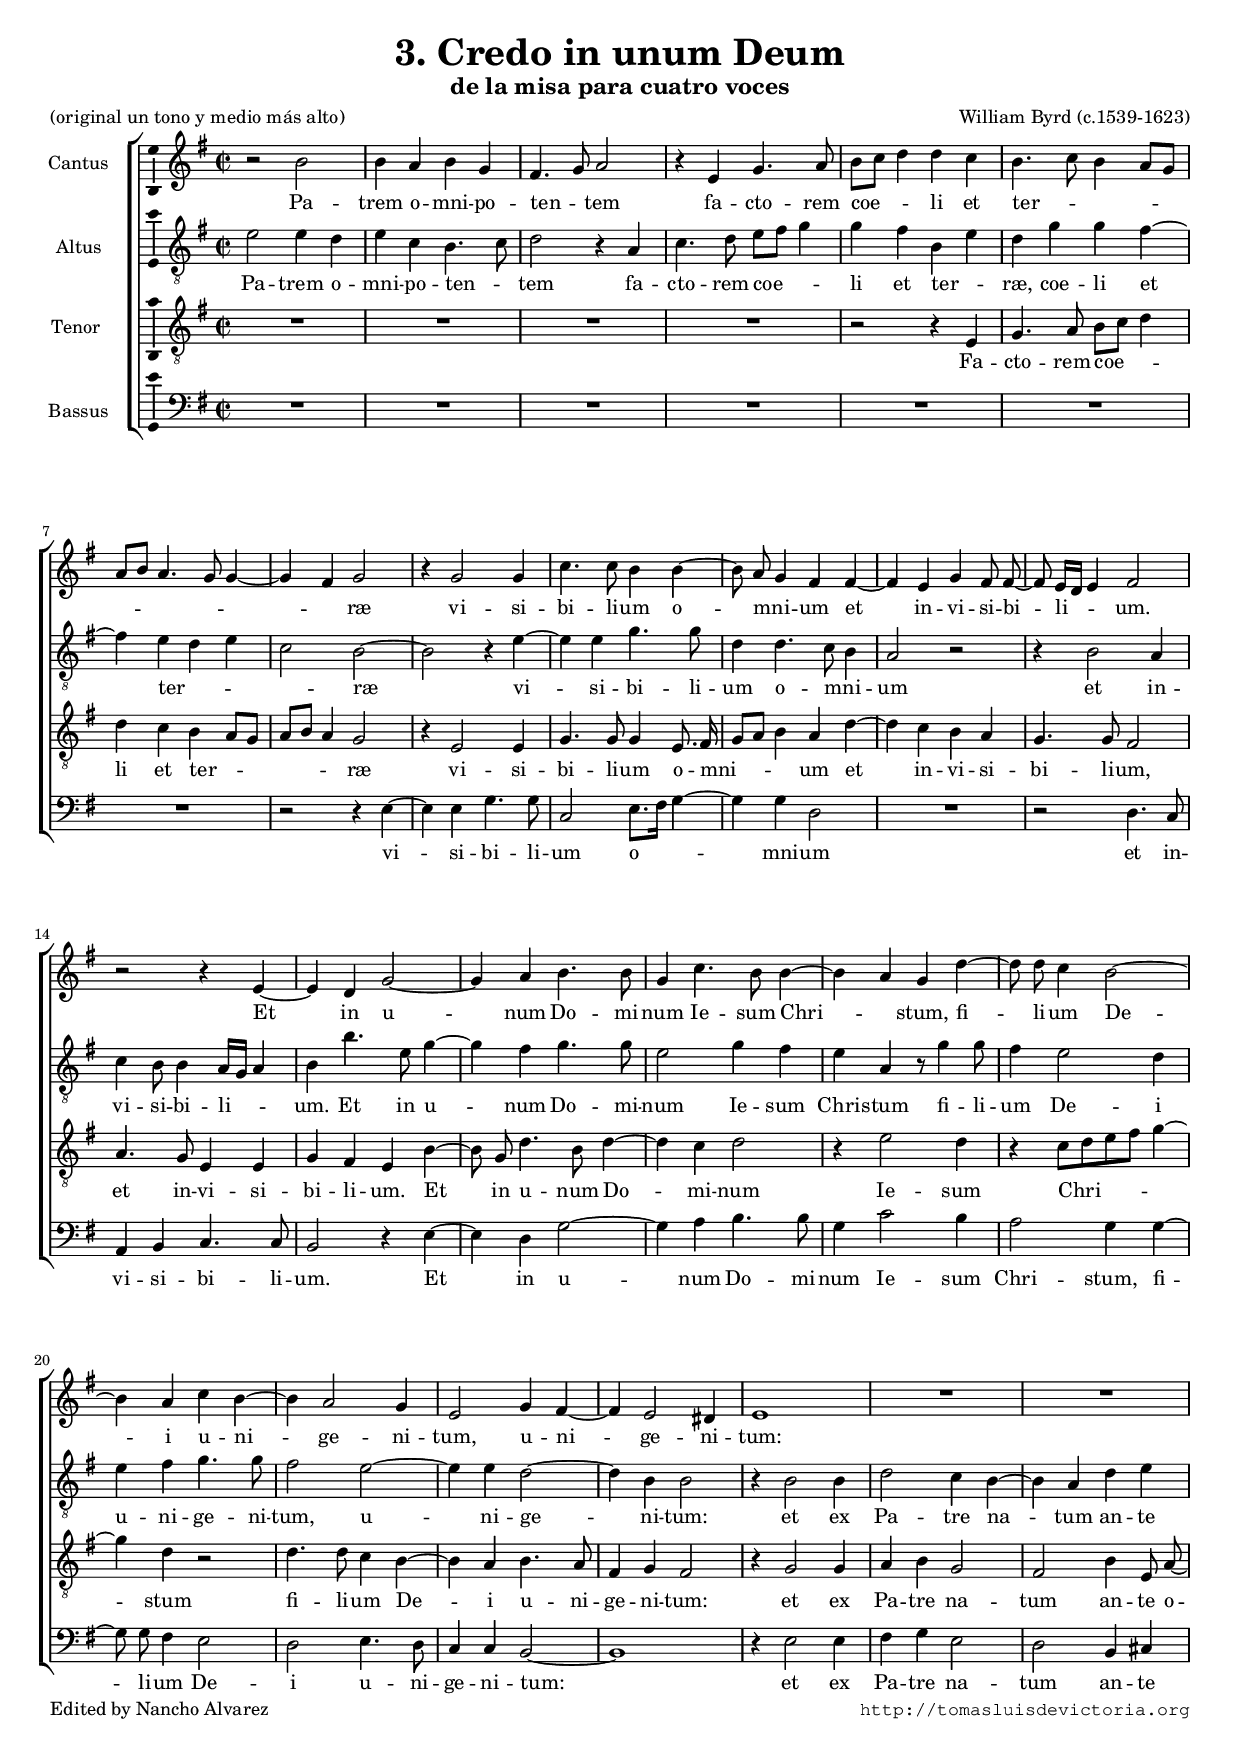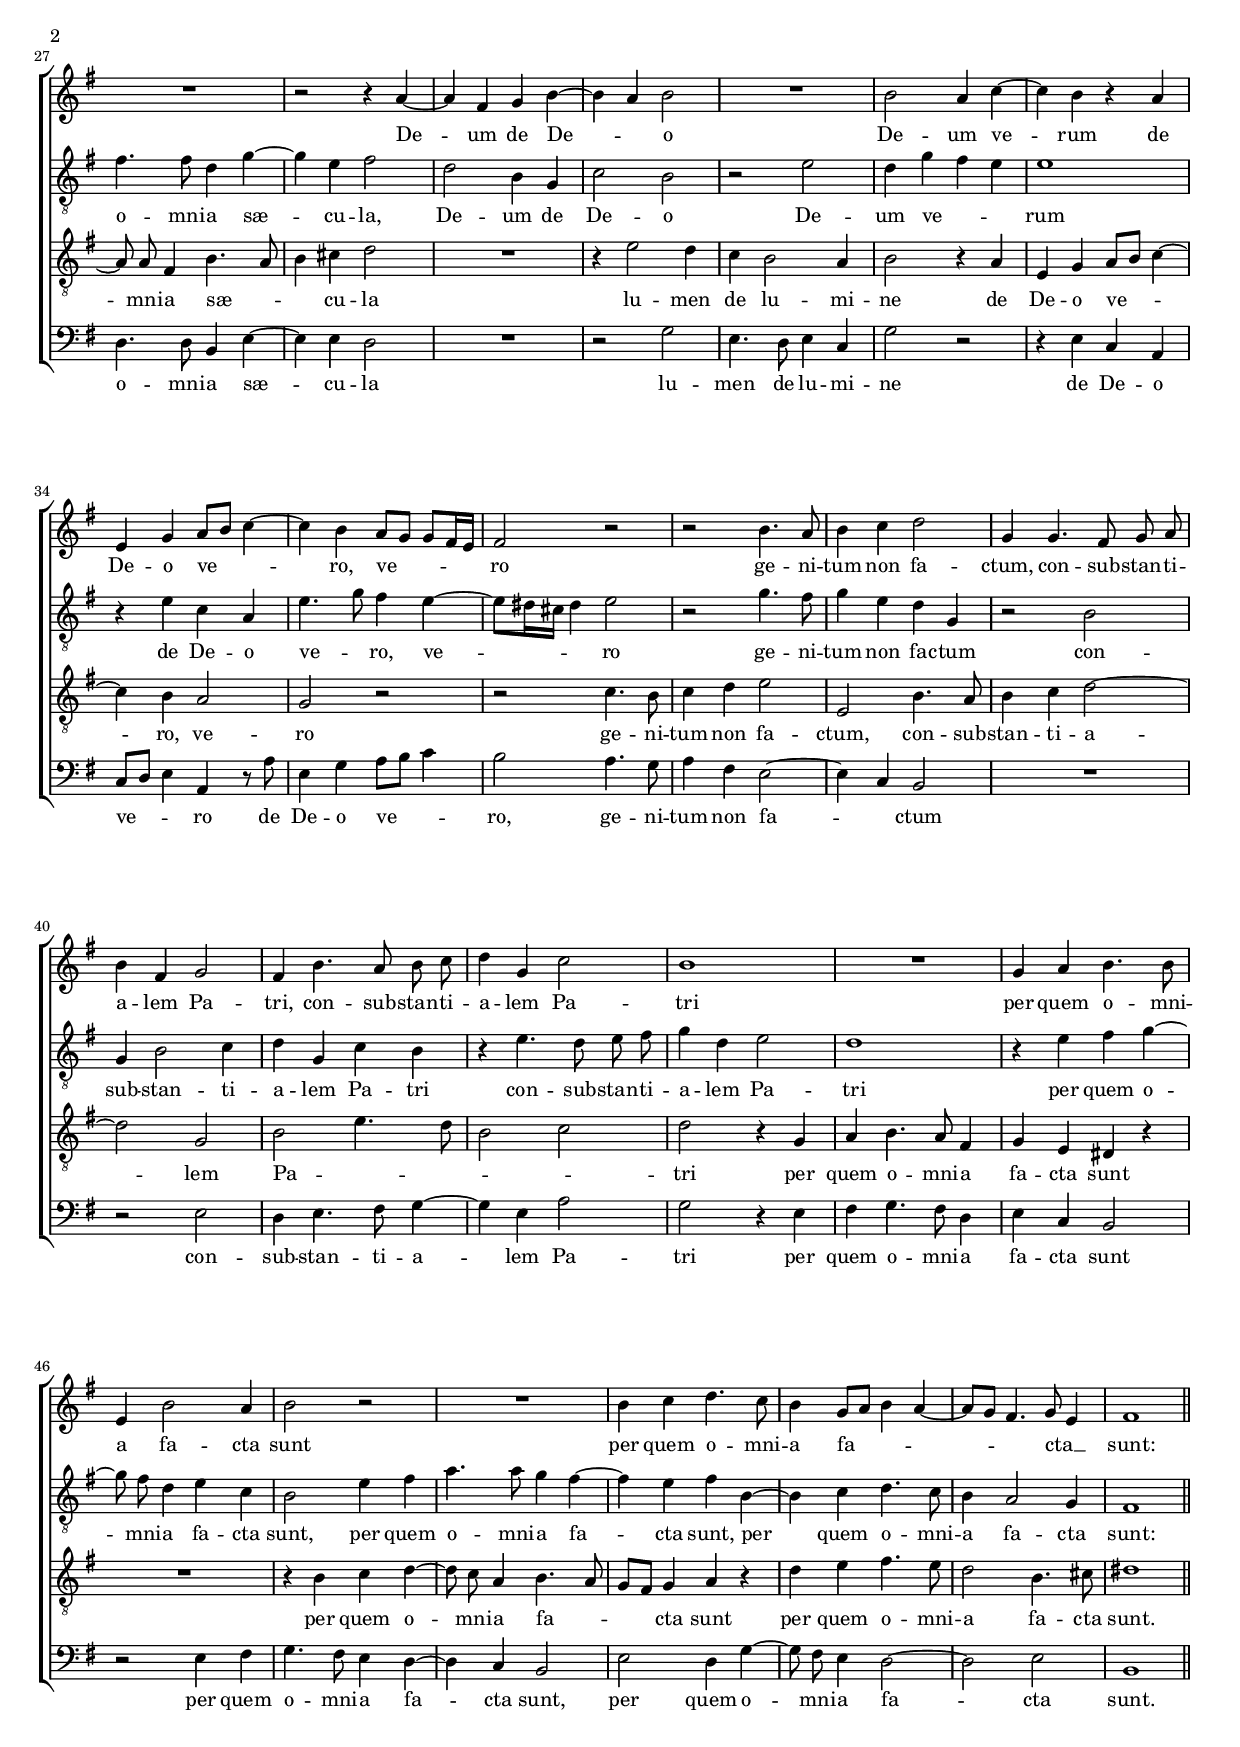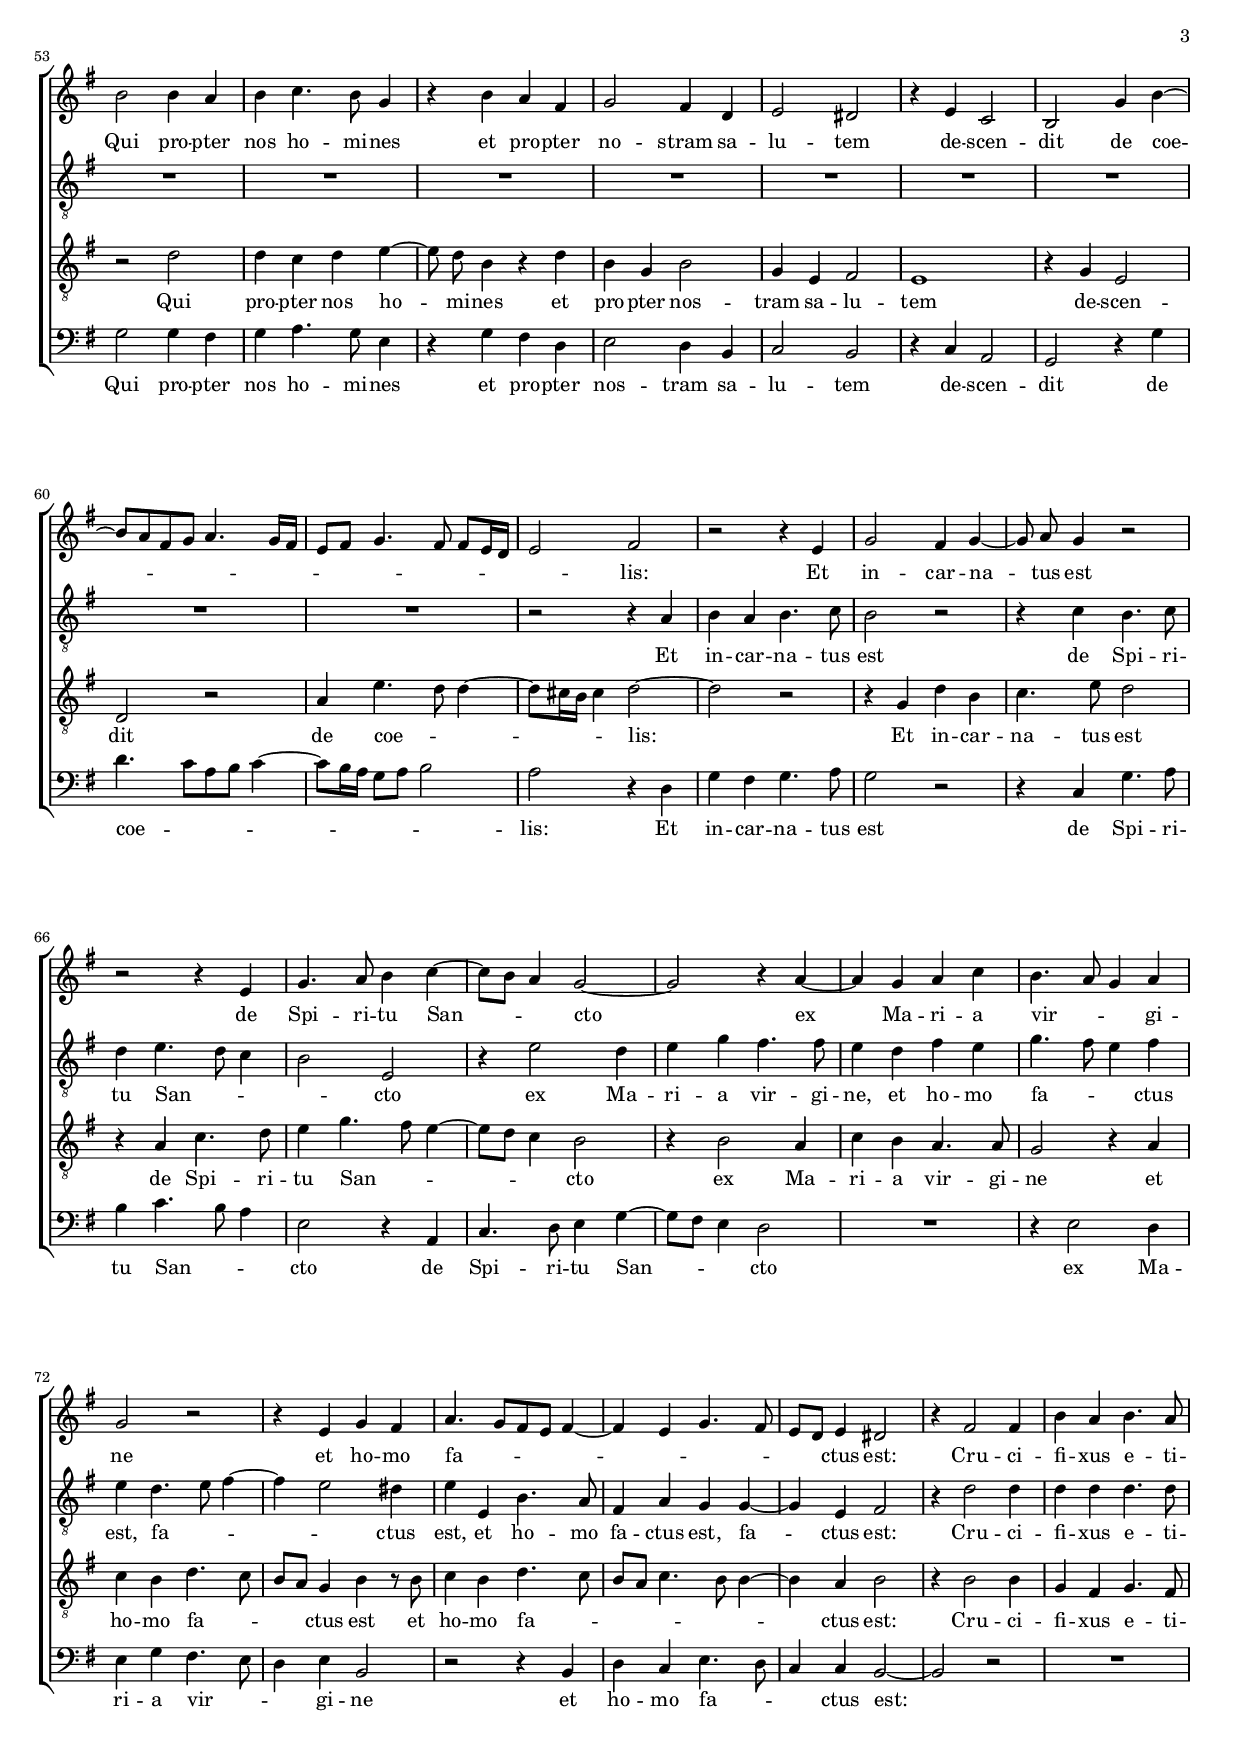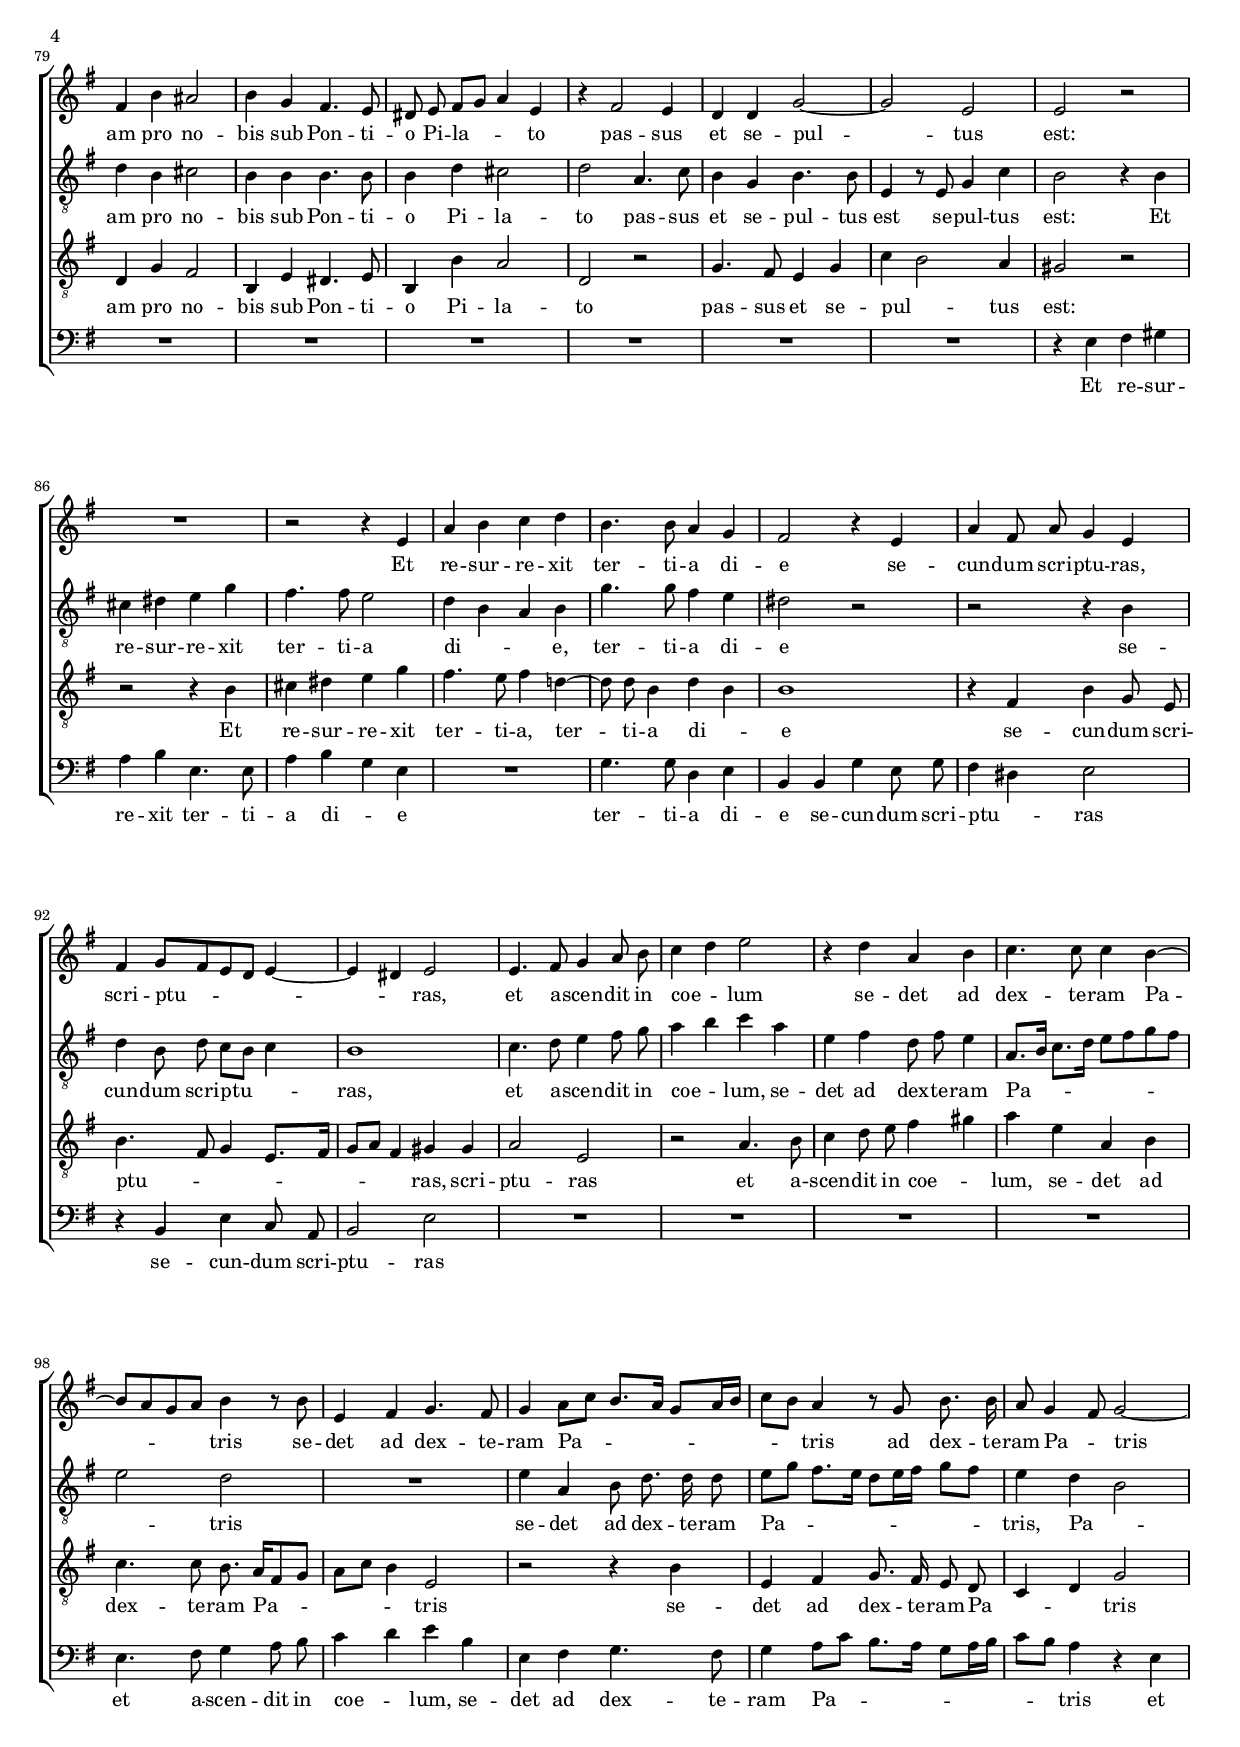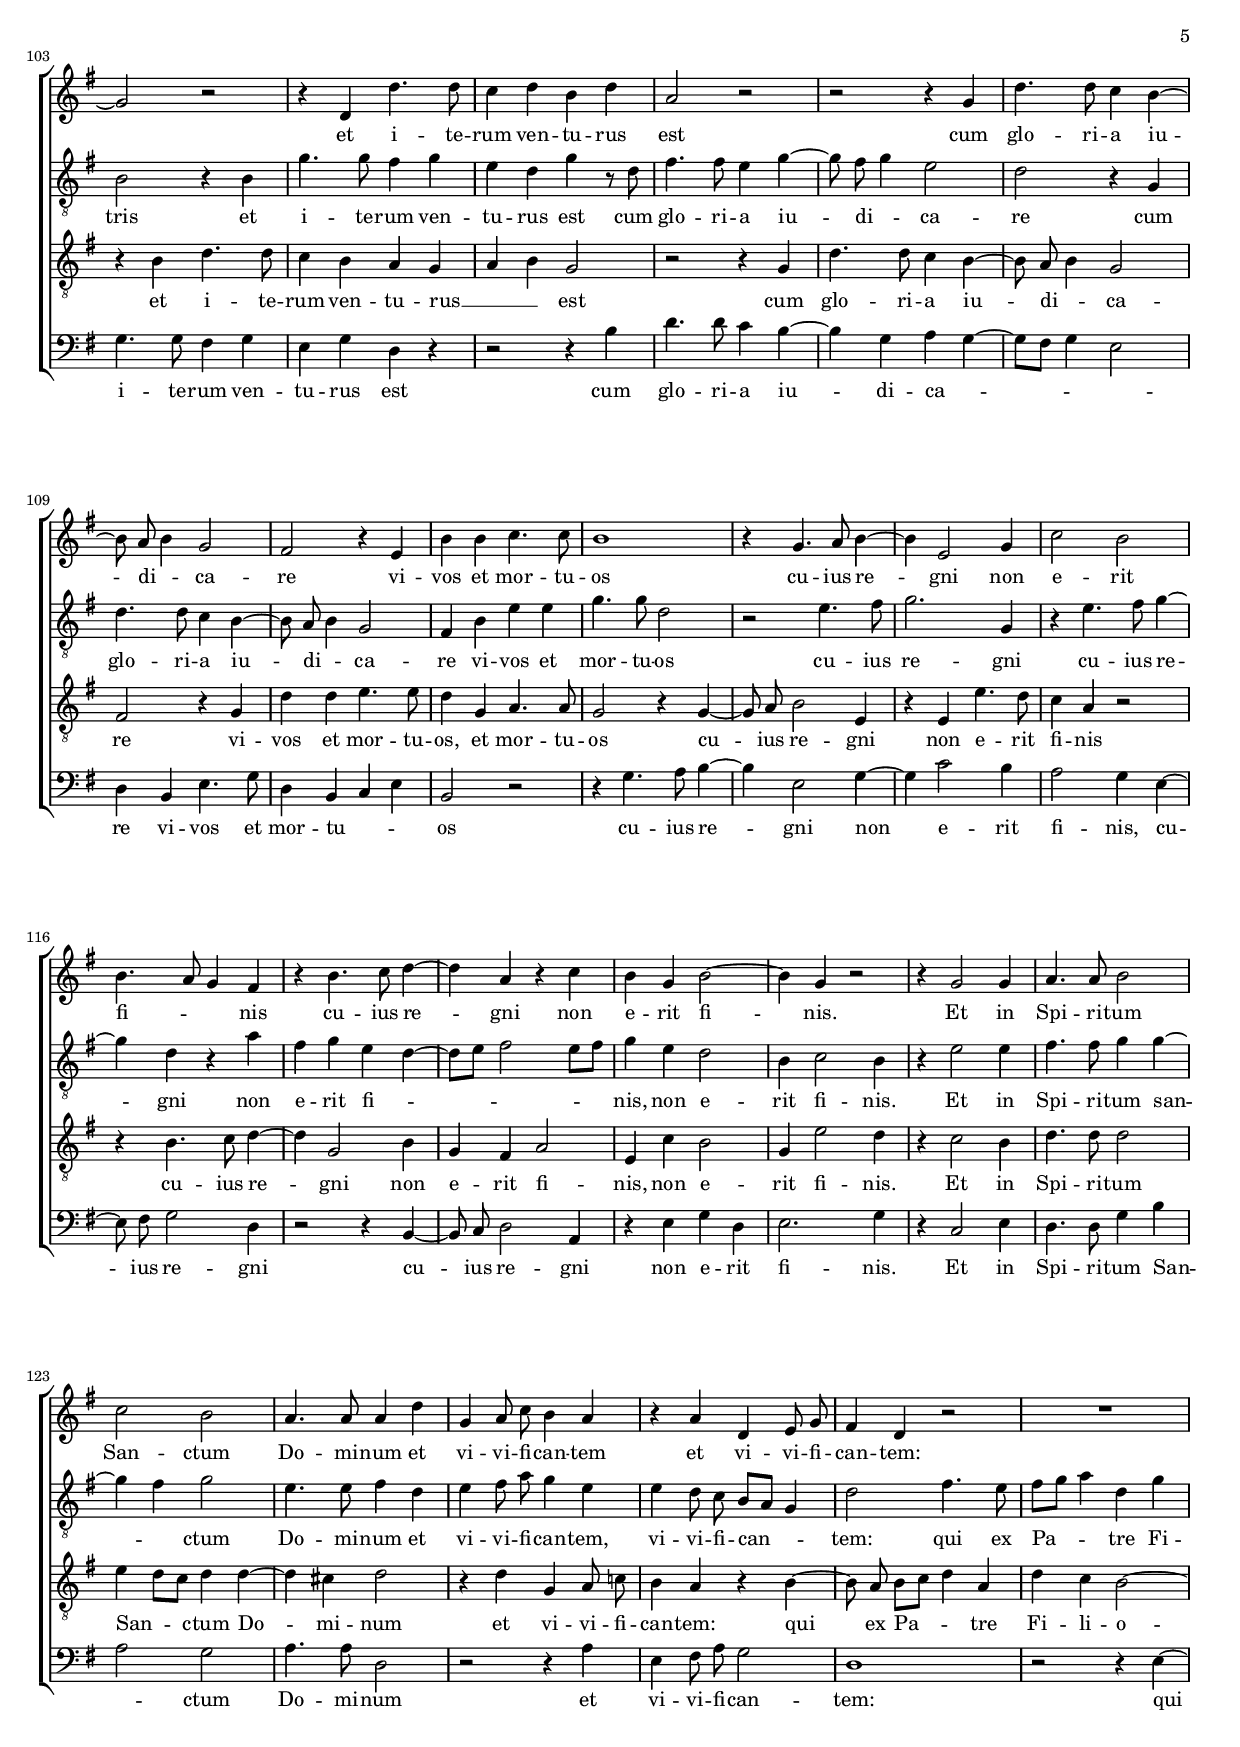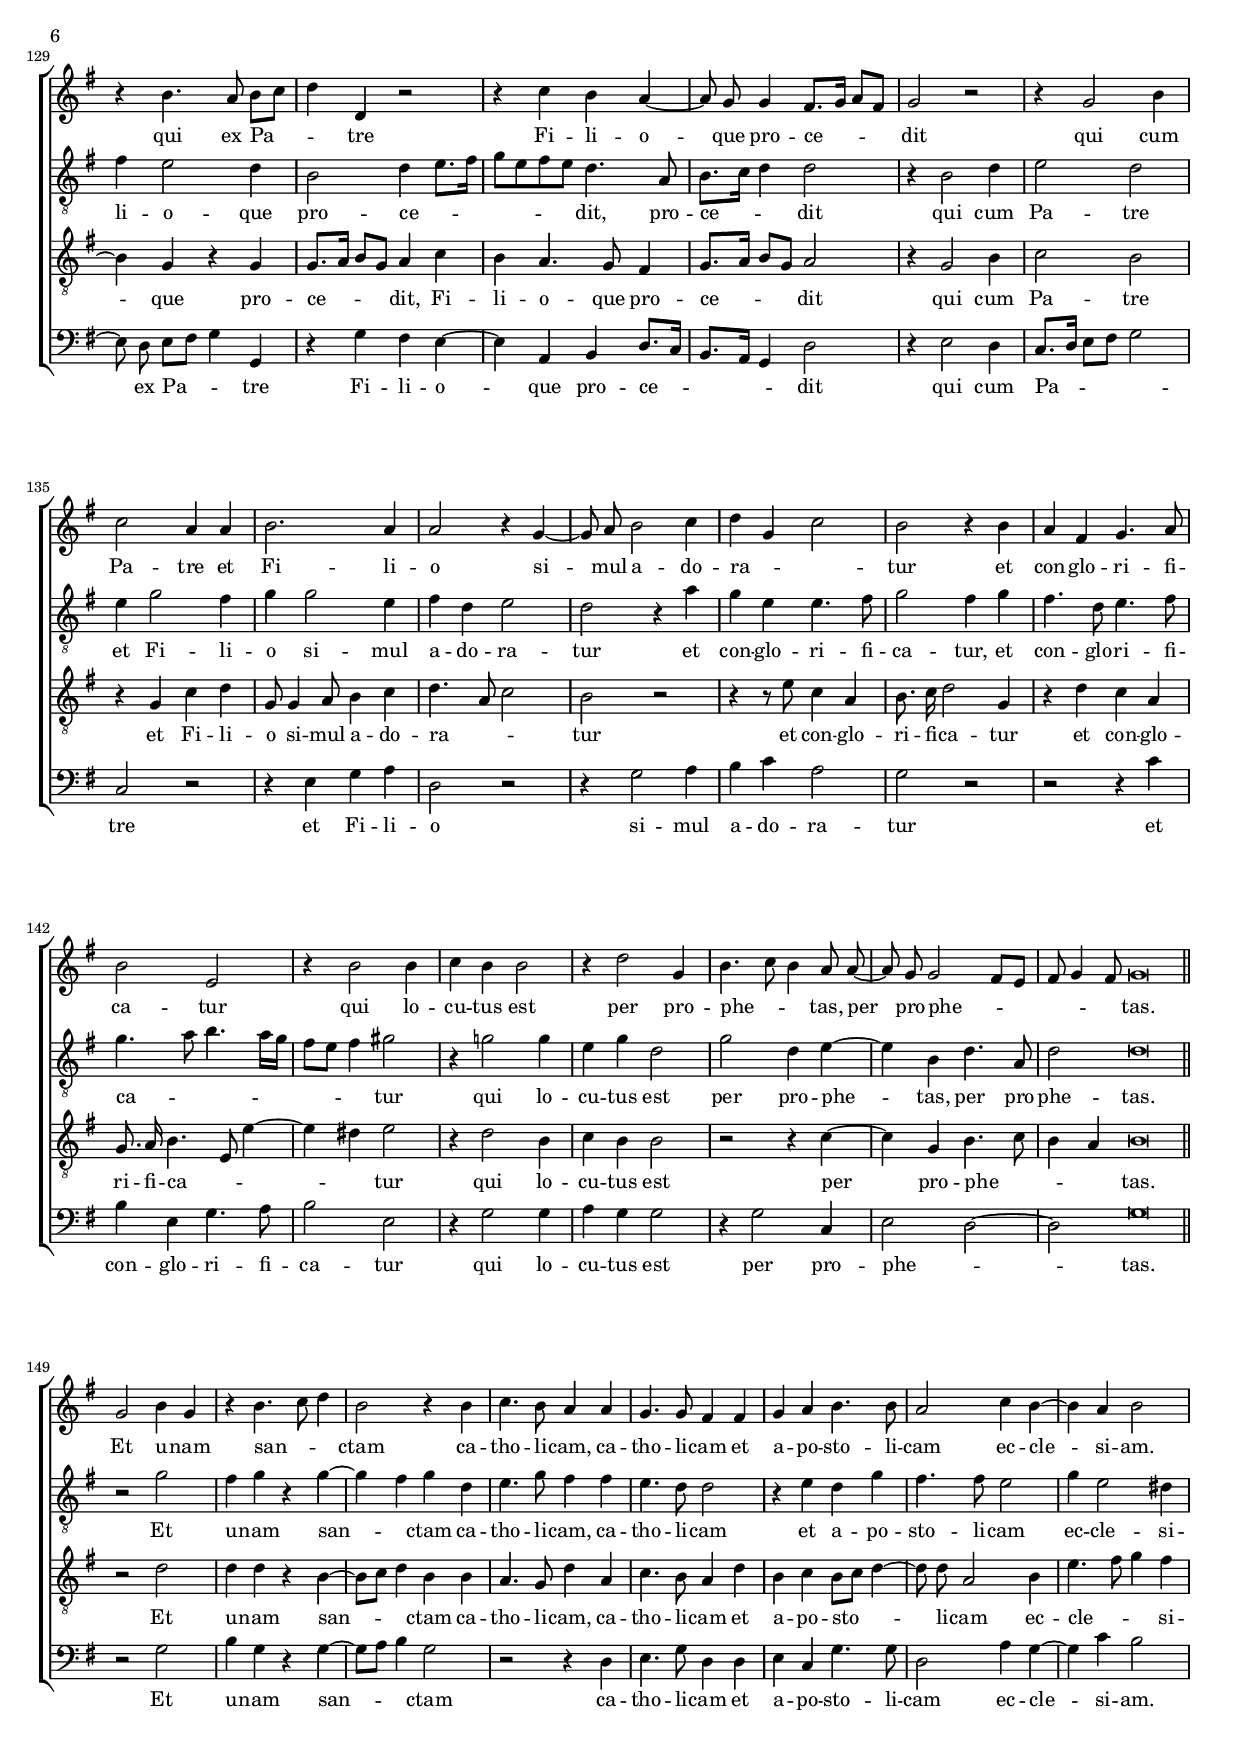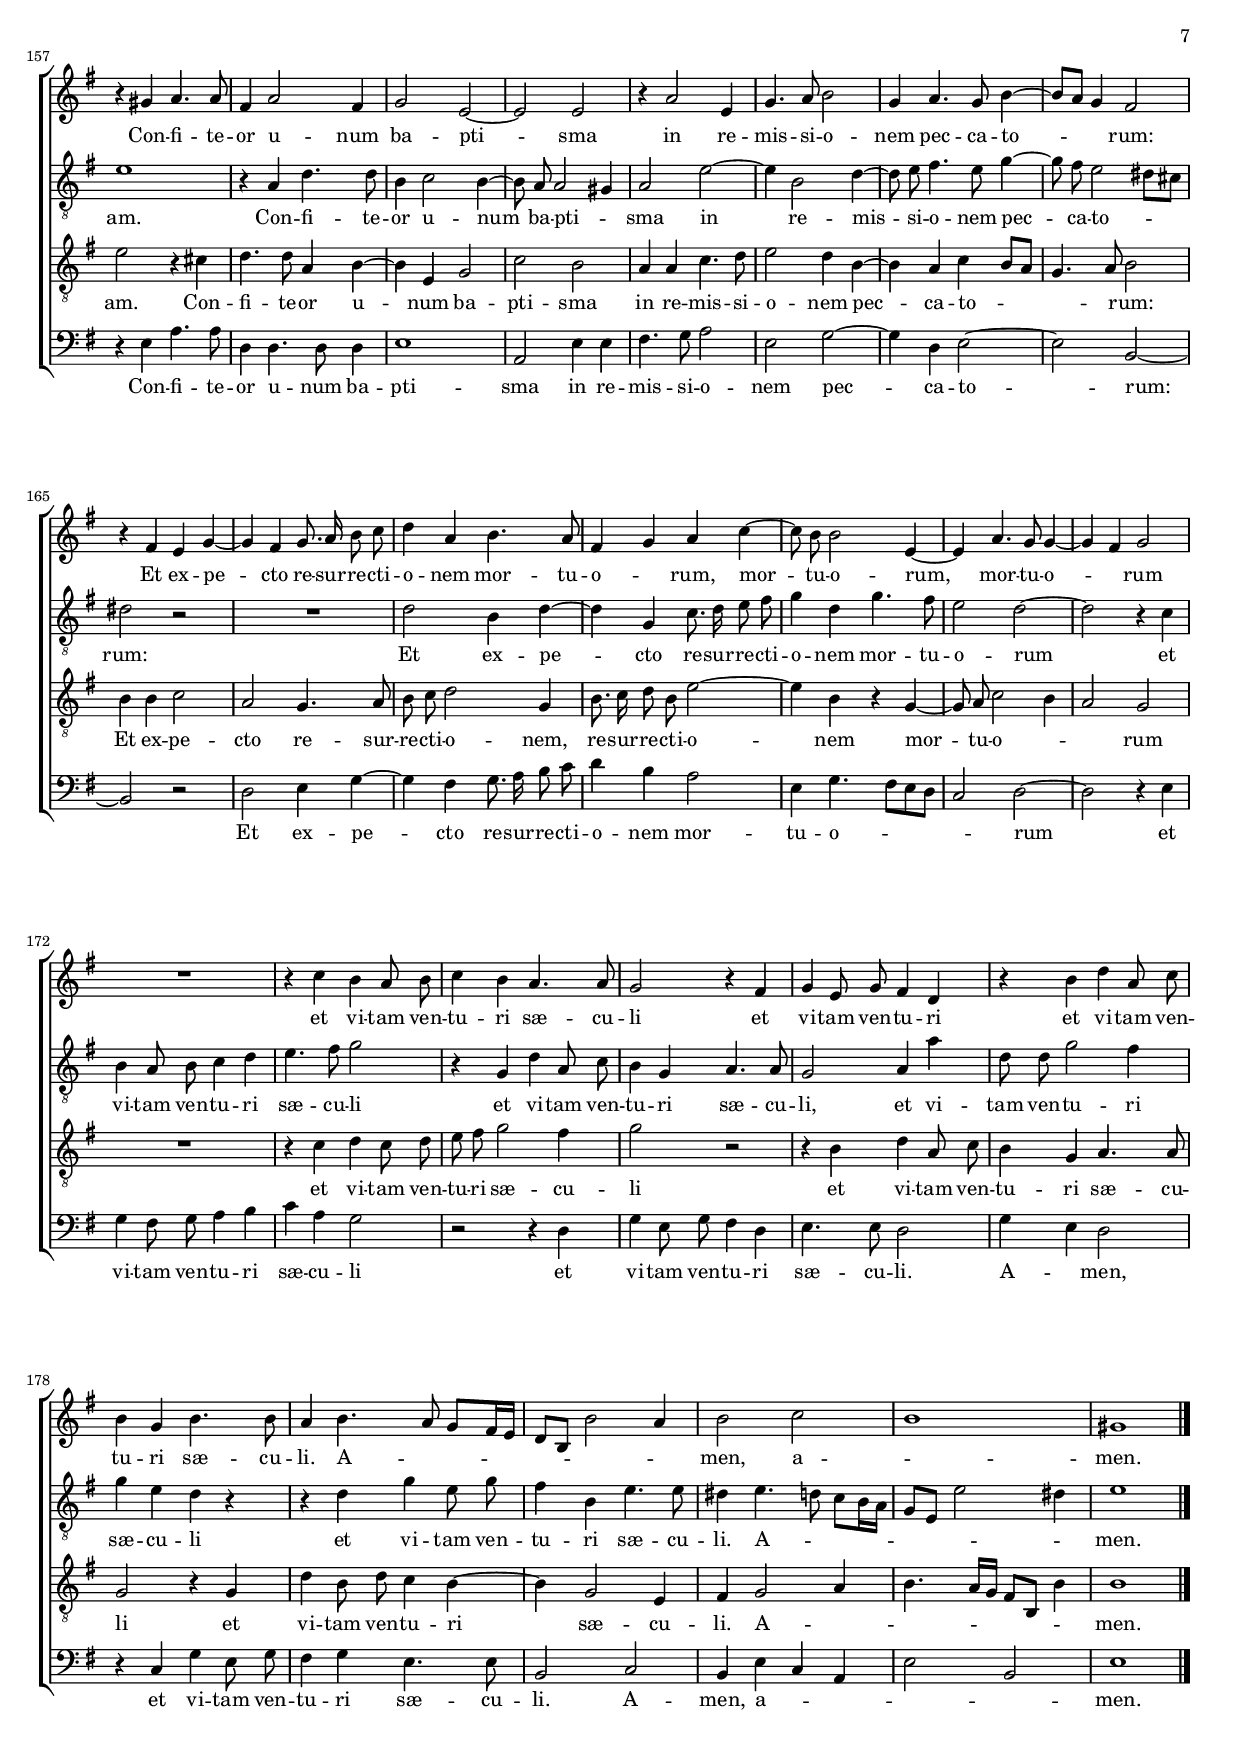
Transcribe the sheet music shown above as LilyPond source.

\version "2.11.25"

#(set-default-paper-size "a4")
#(set-global-staff-size 16)
#(ly:set-option 'point-and-click #f)

\header {
	title=\markup{\bigger \bigger "3. Credo in unum Deum" }
	subtitle=\markup {\bigger "de la misa para cuatro voces" }
	composer="William Byrd (c.1539-1623)"
	poet="(original un tono y medio más alto)"
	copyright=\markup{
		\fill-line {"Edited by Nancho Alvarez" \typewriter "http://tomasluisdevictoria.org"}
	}
%	tagline=""
}

global={\key aes \major \time 2/2 \skip 1*52 \bar "||" \break
				\skip 1*96 \bar "||" \break
				\skip 1*35 \bar "|." }

cantus={
	r2 c'' |
	c''4 bes' c'' aes' |
	g'4. aes'8 bes'2 |
	r4 f' aes'4. bes'8 |
%5
	c'' des'' ees''4 ees'' des'' |
	c''4. des''8 c''4 bes'8 aes' |
	bes' c'' bes'4. aes'8 aes'4 ~ |
	aes' g' aes'2 |
	r4 aes'2 aes'4 |
%10
	des''4. des''8 c''4 c'' ~ |
	c''8 \noBeam bes' aes'4 g' g' ~ |
	g' f' aes' g'8 \noBeam g' ~ |
	g' \noBeam f'16 ees' f'4 g'2 |
	r r4 f' ~ |
%15
	f' ees' aes'2 ~ |
	aes'4 bes' c''4. c''8 |
	aes'4 des''4. c''8 c''4 ~ |
	c'' bes' aes' ees'' ~ |
	ees''8 \noBeam ees'' des''4 c''2 ~ |
%20
	c''4 bes' des'' c'' ~ |
	c'' bes'2 aes'4 |
	f'2 aes'4 g' ~ |
	g' f'2 e'4 |
	f'1 |
%25
	R1*4/4 |
	R1*4/4 |
	R1*4/4 |
	r2 r4 bes' ~ |
	bes' g' aes' c'' ~ |
%30
	c'' bes' c''2 |
	R1*4/4 |
	c''2 bes'4 des'' ~ |
	des'' c'' r bes' |
	f' aes' bes'8 c'' des''4 ~ |
%35
	des'' c'' bes'8[ aes'] aes'[ g'16 f'] |
	g'2 r |
	\set autoBeaming=##f
	r c''4. bes'8 |
	c''4 des'' ees''2 |
	aes'4 aes'4. g'8 aes' bes' |
%40
	c''4 g' aes'2 |
	g'4 c''4. bes'8 c'' des'' |
	ees''4 aes' des''2 |
	c''1 |
	R1*4/4 |
	\set autoBeaming=##t
%45
	aes'4 bes' c''4. c''8 |
	f'4 c''2 bes'4 |
	c''2 r |
	R1*4/4 |
	c''4 des'' ees''4. des''8 |
%50
	c''4 aes'8 bes' c''4 bes' ~ |
	bes'8 aes' g'4. aes'8 f'4 |
	g'1 |
	c''2 c''4 bes' |
	c'' des''4. c''8 aes'4 |
%55
	r c'' bes' g' |
	aes'2 g'4 ees' |
	f'2 e' |
	r4 f' des'2 |
	c' aes'4 c'' ~ |
%60
	c''8 bes' g' aes' bes'4. aes'16 g' |
	f'8 g' aes'4. g'8 \noBeam g' f'16 ees' |
	f'2 g' |
	r r4 f' |
	aes'2 g'4 aes' ~ |
%65
	aes'8 \noBeam bes' aes'4 r2 |
	r r4 f' |
	aes'4. bes'8 c''4 des'' ~ |
	des''8 c'' bes'4 aes'2 ~ |
	aes' r4 bes' ~ |
%70
	bes' aes' bes' des'' |
	c''4. bes'8 aes'4 bes' |
	aes'2 r |
	r4 f' aes' g' |
	bes'4. aes'8[ g' f'] g'4 ~ |
%75
	g' f' aes'4. g'8 |
	f' ees' f'4 e'2 |
	r4 g'2 g'4 |
	c'' bes' c''4. bes'8 |
	g'4 c'' b'2 |
%80
	c''4 aes' g'4. f'8 |
	e' \noBeam f' \noBeam g' aes' bes'4 f' |
	r g'2 f'4 |
	ees' ees' aes'2 ~ |
	aes' f' |
%85
	f' r |
	R1*4/4 |
	r2 r4 f' |
	bes' c'' des'' ees'' |
	c''4. c''8 bes'4 aes' |
%90
	\set autoBeaming=##f
	g'2 r4 f' |
	bes' g'8 bes' aes'4 f' |
	g' aes'8[ g' f' ees'] f'4 ~ |
	f' e' f'2 |
	f'4. g'8 aes'4 bes'8 c'' |
%95
	des''4 ees'' f''2 |
	r4 ees'' bes' c'' |
	des''4. des''8 des''4 c'' ~ |
	c''8[ bes' aes' bes'] c''4 r8 c'' |
	f'4 g' aes'4. g'8 |
%100
	aes'4 bes'8[ des''] c''8.[ bes'16] aes'8[ bes'16 c''] |
	des''8[ c''] bes'4 r8 aes' c''8. c''16 |
	bes'8 aes'4 g'8 aes'2 ~ |
	aes' r |
	r4 ees' ees''4. ees''8 |
%105
	des''4 ees'' c'' ees'' |
	bes'2 r |
	r r4 aes' |
	ees''4. ees''8 des''4 c'' ~ |
	c''8 bes' c''4 aes'2 |
%110
	g' r4 f' |
	c'' c'' des''4. des''8 |
	c''1 |
	r4 aes'4. bes'8 c''4 ~ |
	c'' f'2 aes'4 |
%115
	des''2 c'' |
	c''4. bes'8 aes'4 g' |
	r c''4. des''8 ees''4 ~ |
	ees'' bes' r des'' |
	c'' aes' c''2 ~ |
%120
	c''4 aes' r2 |
	r4 aes'2 aes'4 |
	bes'4. bes'8 c''2 |
	des'' c'' |
	bes'4. bes'8 bes'4 ees'' |
%125
	aes' bes'8 des'' c''4 bes' |
	r bes' ees' f'8 aes' |
	g'4 ees' r2 |
	R1*4/4 |
	r4 c''4. bes'8 c''[ des''] |
%130
	ees''4 ees' r2 |
	r4 des'' c'' bes' ~ |
	bes'8 aes' aes'4 g'8.[ aes'16] bes'8[ g'] |
	aes'2 r |
	r4 aes'2 c''4 |
%135
	des''2 bes'4 bes' |
	c''2. bes'4 |
	bes'2 r4 aes' ~ |
	aes'8 bes' c''2 des''4 |
	ees'' aes' des''2 |
%140
	c'' r4 c'' |
	bes' g' aes'4. bes'8 |
	c''2 f' |
	r4 c''2 c''4 |
	des'' c'' c''2 |
%145
	r4 ees''2 aes'4 |
	c''4. des''8 c''4 bes'8 bes' ~ |
	bes' aes' aes'2 g'8[ f'] |
	g' aes'4 g'8 aes'\breve*1/4 |
	aes'2 c''4 aes' |
%150
	r c''4. des''8 ees''4 |
	c''2 r4 c'' |
	des''4. c''8 bes'4 bes' |
	aes'4. aes'8 g'4 g' |
	aes' bes' c''4. c''8 |
%155
	bes'2 des''4 c'' ~ |
	c'' bes' c''2 |
	r4 a' bes'4. bes'8 |
	g'4 bes'2 g'4 |
	aes'2 f' ~ |
%160
	f' f' |
	r4 bes'2 f'4 |
	aes'4. bes'8 c''2 |
	aes'4 bes'4. aes'8 c''4 ~ |
	c''8[ bes'] aes'4 g'2 |
%165
	r4 g' f' aes' ~ |
	aes' g' aes'8. bes'16 c''8 des'' |
	ees''4 bes' c''4. bes'8 |
	g'4 aes' bes' des'' ~ |
	des''8 c'' c''2 f'4 ~ |
%170
	f' bes'4. aes'8 aes'4 ~ |
	aes' g' aes'2 |
	R1*4/4 |
	r4 des'' c'' bes'8 c'' |
	des''4 c'' bes'4. bes'8 |
%175
	aes'2 r4 g' |
	aes' f'8 aes' g'4 ees' |
	r c'' ees'' bes'8 des'' |
	c''4 aes' c''4. c''8 |
	bes'4 c''4. bes'8 aes'[ g'16 f'] |
%180
	ees'8[ c'] c''2 bes'4 |
	c''2 des'' |
	c''1 |
	a'
}

altus={
	f'2 f'4 ees' |
	f' des' c'4. des'8 |
	ees'2 r4 bes |
	des'4. ees'8 f' g' aes'4 |
%5
	aes' g' c' f' |
	ees' aes' aes' g' ~ |
	g' f' ees' f' |
	des'2 c' ~ |
	c' r4 f' ~ |
%10
	f' f' aes'4. aes'8 |
	ees'4 ees'4. des'8 c'4 |
	bes2 r |
	r4 c'2 bes4 |
	des' c'8 c'4 bes16 aes bes4 |
%15
	c' c''4. f'8 aes'4 ~ |
	aes' g' aes'4. aes'8 |
	f'2 aes'4 g' |
	f' bes r8 aes'4 aes'8 |
	g'4 f'2 ees'4 |
%20
	f' g' aes'4. aes'8 |
	g'2 f' ~ |
	f'4 f' ees'2 ~ |
	ees'4 c' c'2 |
	r4 c'2 c'4 |
%25
	ees'2 des'4 c' ~ |
	c' bes ees' f' |
	g'4. g'8 ees'4 aes' ~ |
	aes' f' g'2 |
	ees' c'4 aes |
%30
	des'2 c' |
	r f' |
	ees'4 aes' g' f' |
	f'1 |
	r4 f' des' bes |
%35
	f'4. aes'8 g'4 f' ~ |
	f'8 e'16 d' e'4 f'2 |
	r aes'4. g'8 |
	aes'4 f' ees' aes |
	r2 c' |
%40
	aes4 c'2 des'4 |
	ees' aes des' c' |
	\set autoBeaming=##f
	r f'4. ees'8 f' g' |
	aes'4 ees' f'2 |
	ees'1 |
%45
	r4 f' g' aes' ~ |
	aes'8 g' ees'4 f' des' |
	c'2 f'4 g' |
	bes'4. bes'8 aes'4 g' ~ |
	g' f' g' c' ~ |
%50
	c' des' ees'4. des'8 |
	c'4 bes2 aes4 |
	g1 |
	R1*4/4 |
	R1*4/4 |
%55
	R1*4/4 |
	R1*4/4 |
	R1*4/4 |
	R1*4/4 |
	R1*4/4 |
%60
	R1*4/4 |
	R1*4/4 |
	r2 r4 bes |
	c' bes c'4. des'8 |
	c'2 r |
%65
	r4 des' c'4. des'8 |
	ees'4 f'4. ees'8 des'4 |
	c'2 f |
	r4 f'2 ees'4 |
	f' aes' g'4. g'8 |
%70
	f'4 ees' g' f' |
	aes'4. g'8 f'4 g' |
	f' ees'4. f'8 g'4 ~ |
	g' f'2 e'4 |
	f' f c'4. bes8 |
%75
	g4 bes aes aes ~ |
	aes f g2 |
	r4 ees'2 ees'4 |
	ees' ees' ees'4. ees'8 |
	ees'4 c' d'2 |
%80
	c'4 c' c'4. c'8 |
	c'4 ees' d'2 |
	ees' bes4. des'8 |
	c'4 aes c'4. c'8 |
	f4 r8 f aes4 des' |
%85
	c'2 r4 c' |
	d' e' f' aes' |
	g'4. g'8 f'2 |
	ees'4 c' bes c' |
	aes'4. aes'8 g'4 f' |
%90
	e'2 r |
	r r4 c' |
	ees' c'8 ees' des'[ c'] des'4 |
	c'1 |
	des'4. ees'8 f'4 g'8 aes' |
%95
	bes'4 c'' des'' bes' |
	f' g' ees'8 g' f'4 |
	bes8.[ c'16] des'8.[ ees'16] f'8[ g' aes' g'] |
	f'2 ees' |
	R1*4/4 |
%100
	f'4 bes c'8 ees'8. ees'16 ees'8 |
	f'[ aes'] g'8.[ f'16] ees'8[ f'16 g'] aes'8[ g'] |
	f'4 ees' c'2 |
	c' r4 c' |
	aes'4. aes'8 g'4 aes' |
%105
	f' ees' aes' r8 ees' |
	g'4. g'8 f'4 aes' ~ |
	aes'8 g' aes'4 f'2 |
	ees' r4 aes |
	ees'4. ees'8 des'4 c' ~ |
%110
	c'8 bes c'4 aes2 |
	g4 c' f' f' |
	aes'4. aes'8 ees'2 |
	r f'4. g'8 |
	aes'2. aes4 |
%115
	r f'4. g'8 aes'4 ~ |
	aes' ees' r bes' |
	g' aes' f' ees' ~ |
	ees'8[ f'] g'2 f'8[ g'] |
	aes'4 f' ees'2 |
%120
	c'4 des'2 c'4 |
	r f'2 f'4 |
	g'4. g'8 aes'4 aes' ~ |
	aes' g' aes'2 |
	f'4. f'8 g'4 ees' |
%125
	f' g'8 bes' aes'4 f' |
	f' ees'8 des' c'[ bes] aes4 |
	ees'2 g'4. f'8 |
	\set autoBeaming=##t
	g' aes' bes'4 ees' aes' |
	g' f'2 ees'4 |
%130
	c'2 ees'4 f'8. g'16 |
	aes'8 f' g' f' ees'4. bes8 |
	c'8. des'16 ees'4 ees'2 |
	r4 c'2 ees'4 |
	f'2 ees' |
%135
	f'4 aes'2 g'4 |
	aes' aes'2 f'4 |
	g' ees' f'2 |
	ees' r4 bes' |
	aes' f' f'4. g'8 |
%140
	aes'2 g'4 aes' |
	g'4. ees'8 f'4. g'8 |
	aes'4. bes'8 c''4. bes'16 aes' |
	g'8 f' g'4 a'2 |
	r4 aes'?2 aes'4 |
%145
	f' aes' ees'2 |
	aes' ees'4 f' ~ |
	f' c' ees'4. bes8 |
	ees'2 ees'\breve*1/4 |
	r2 aes' |
%150
	g'4 aes' r aes' ~ |
	aes' g' aes' ees' |
	f'4. aes'8 g'4 g' |
	f'4. ees'8 ees'2 |
	r4 f' ees' aes' |
%155
	g'4. g'8 f'2 |
	aes'4 f'2 e'4 |
	f'1 |
	\set autoBeaming=##f
	r4 bes ees'4. ees'8 |
	c'4 des'2 c'4 ~ |
%160
	c'8 bes bes2 a4 |
	bes2 f' ~ |
	f'4 c'2 ees'4 ~ |
	ees'8 f' g'4. f'8 aes'4 ~ |
	aes'8 g' f'2 e'8[ d'] |
%165
	e'2 r |
	R1*4/4 |
	ees'2 c'4 ees' ~ |
	ees' aes des'8. ees'16 f'8 g' |
	aes'4 ees' aes'4. g'8 |
%170
	f'2 ees' ~ |
	ees' r4 des' |
	c' bes8 c' des'4 ees' |
	f'4. g'8 aes'2 |
	r4 aes ees' bes8 des' |
%175
	c'4 aes bes4. bes8 |
	aes2 bes4 bes' |
	ees'8 ees' aes'2 g'4 |
	aes' f' ees' r |
	r ees' aes' f'8 aes' |
%180
	g'4 c' f'4. f'8 |
	e'4 f'4. ees'8 des'[ c'16 bes] |
	aes8[ f] f'2 e'4 |
	f'1 
}

tenor={
	R1*4/4 |
	R1*4/4 |
	R1*4/4 |
	R1*4/4 |
%5
	r2 r4 f |
	aes4. bes8 c' des' ees'4 |
	ees' des' c' bes8 aes |
	bes c' bes4 aes2 |
	r4 f2 f4 |
%10
	aes4. aes8 aes4 f8. \noBeam g16 |
	aes8 bes c'4 bes ees' ~ |
	ees' des' c' bes |
	aes4. aes8 g2 |
	bes4. aes8 f4 f |
%15
	aes g f c' ~ |
	c'8 \noBeam aes ees'4. c'8 ees'4 ~ |
	ees' des' ees'2 |
	r4 f'2 ees'4 |
	r des'8[ ees' f' g'] aes'4 ~ |
%20
	aes' ees' r2 |
	ees'4. ees'8 des'4 c' ~ |
	c' bes c'4. bes8 |
	g4 aes g2 |
	r4 aes2 aes4 |
%25
	bes c' aes2 |
	g c'4 f8 \noBeam bes ~ |
	bes \noBeam bes g4 c'4. bes8 |
	c'4 d' ees'2 |
	R1*4/4 |
%30
	r4 f'2 ees'4 |
	des' c'2 bes4 |
	c'2 r4 bes |
	f aes bes8 c' des'4 ~ |
	des' c' bes2 |
%35
	aes r |
	r des'4. c'8 |
	des'4 ees' f'2 |
	f c'4. bes8 |
	c'4 des' ees'2 ~ |
%40
	ees' aes |
	c' f'4. ees'8 |
	c'2 des' |
	ees' r4 aes |
	bes c'4. bes8 g4 |
%45
	aes f e r |
	R1*4/4 |
	r4 c' des' ees' ~ |
	ees'8 \noBeam des' bes4 c'4. bes8 |
	aes g aes4 bes r |
%50
	ees' f' g'4. f'8 |
	ees'2 c'4. d'8 |
	e'1 |
	r2 ees' |
	ees'4 des' ees' f' ~ |
%55
	f'8 \noBeam ees' c'4 r ees' |
	c' aes c'2 |
	aes4 f g2 |
	f1 |
	r4 aes f2 |
%60
	ees r |
	bes4 f'4. ees'8 ees'4 ~ |
	ees'8 d'16 c' d'4 ees'2 ~ |
	ees' r |
	r4 aes ees' c' |
%65
	des'4. f'8 ees'2 |
	r4 bes des'4. ees'8 |
	f'4 aes'4. g'8 f'4 ~ |
	f'8 ees' des'4 c'2 |
	r4 c'2 bes4 |
%70
	des' c' bes4. bes8 |
	aes2 r4 bes |
	des' c' ees'4. des'8 |
	c' bes aes4 c' r8 c' |
	des'4 c' ees'4. des'8 |
%75
	c' bes des'4. c'8 c'4 ~ |
	c' bes c'2 |
	r4 c'2 c'4 |
	aes g aes4. g8 |
	ees4 aes g2 |
%80
	c4 f e4. f8 |
	c4 c' bes2 |
	ees r |
	aes4. g8 f4 aes |
	des' c'2 bes4 |
%85
	a2 r |
	r r4 c' |
	d' e' f' aes' |
	g'4. f'8 g'4 ees'? ~ |
	ees'8 \noBeam ees' c'4 ees' c' |
%90
	c'1 |
	r4 g c' aes8 \noBeam f |
	c'4. g8 aes4 f8. g16 |
	aes8 bes g4 a a |
	bes2 f |
%95
	r bes4. c'8 |
	des'4 ees'8 \noBeam f' g'4 a' |
	bes' f' bes c' |
	des'4. des'8 c'8. \noBeam bes16 g8 aes |
	bes des' c'4 f2 |
%100
	r r4 c' |
	\set autoBeaming=##f
	f g aes8. g16 f8 ees |
	des4 ees aes2 |
	r4 c' ees'4. ees'8 |
	des'4 c' bes aes |
%105
	bes c' aes2 |
	r r4 aes |
	ees'4. ees'8 des'4 c' ~ |
	c'8 bes c'4 aes2 |
	g r4 aes |
%110
	ees' ees' f'4. f'8 |
	ees'4 aes bes4. bes8 |
	aes2 r4 aes ~ |
	aes8 bes c'2 f4 |
	r f f'4. ees'8 |
%115
	des'4 bes r2 |
	r4 c'4. des'8 ees'4 ~ |
	ees' aes2 c'4 |
	aes g bes2 |
	f4 des' c'2 |
%120
	aes4 f'2 ees'4 |
	r des'2 c'4 |
	ees'4. ees'8 ees'2 |
	f'4 ees'8[ des'] ees'4 ees' ~ |
	ees' d' ees'2 |
%125
	r4 ees' aes bes8 des'? |
	c'4 bes r c' ~ |
	c'8 bes c'[ des'] ees'4 bes |
	ees' des' c'2 ~ |
	c'4 aes r aes |
%130
	aes8.[ bes16] c'8[ aes] bes4 des' |
	c' bes4. aes8 g4 |
	aes8.[ bes16] c'8[ aes] bes2 |
	r4 aes2 c'4 |
	des'2 c' |
%135
	r4 aes des' ees' |
	aes8 aes4 bes8 c'4 des' |
	ees'4. bes8 des'2 |
	c' r |
	r4 r8 f' des'4 bes |
%140
	c'8. des'16 ees'2 aes4 |
	r ees' des' bes |
	aes8. bes16 c'4. f8 f'4 ~ |
	f' e' f'2 |
	r4 ees'2 c'4 |
%145
	des' c' c'2 |
	r r4 des' ~ |
	des' aes c'4. des'8 |
	c'4 bes c'\breve*1/4 |
	r2 ees' |
%150
	ees'4 ees' r c' ~ |
	c'8[ des'] ees'4 c' c' |
	bes4. aes8 ees'4 bes |
	des'4. c'8 bes4 ees' |
	c' des' c'8[ des'] ees'4 ~ |
%155
	ees'8 ees' bes2 c'4 |
	f'4. g'8 aes'4 g' |
	f'2 r4 d' |
	ees'4. ees'8 bes4 c' ~ |
	c' f aes2 |
%160
	des' c' |
	bes4 bes des'4. ees'8 |
	f'2 ees'4 c' ~ |
	c' bes des' c'8[ bes] |
	aes4. bes8 c'2 |
%165
	c'4 c' des'2 |
	bes aes4. bes8 |
	c' des' ees'2 aes4 |
	c'8. des'16 ees'8 c' f'2 ~ |
	f'4 c' r aes ~ |
%170
	aes8 bes des'2 c'4 |
	bes2 aes |
	R1*4/4 |
	r4 des' ees' des'8 ees' |
	f' g' aes'2 g'4 |
%175
	aes'2 r |
	r4 c' ees' bes8 des' |
	c'4 aes bes4. bes8 |
	aes2 r4 aes |
	ees' c'8 ees' des'4 c' ~ |
%180
	c' aes2 f4 |
	g aes2 bes4 |
	c'4. bes16[ aes] g8[ c] c'4 |
	c'1 
}

bassus={
	R1*4/4 |
	R1*4/4 |
	R1*4/4 |
	R1*4/4 |
%5
	R1*4/4 |
	R1*4/4 |
	R1*4/4 |
	r2 r4 f ~ |
	f f aes4. aes8 |
%10
	des2 f8. g16 aes4 ~ |
	aes aes ees2 |
	R1*4/4 |
	r2 ees4. des8 |
	bes,4 c des4. des8 |
%15
	c2 r4 f ~ |
	f ees aes2 ~ |
	aes4 bes c'4. c'8 |
	aes4 des'2 c'4 |
	bes2 aes4 aes ~ |
%20
	aes8 \noBeam aes g4 f2 |
	ees f4. ees8 |
	des4 des c2 ~ |
	c1 |
	r4 f2 f4 |
%25
	g aes f2 |
	ees c4 d |
	ees4. ees8 c4 f ~ |
	f f ees2 |
	R1*4/4 |
%30
	r2 aes |
	f4. ees8 f4 des |
	aes2 r |
	r4 f des bes, |
	des8 ees f4 bes, r8 bes |
%35
	f4 aes bes8 c' des'4 |
	c'2 bes4. aes8 |
	bes4 g f2 ~ |
	f4 des c2 |
	R1*4/4 |
%40
	r2 f |
	ees4 f4. g8 aes4 ~ |
	aes f bes2 |
	aes r4 f |
	g aes4. g8 ees4 |
%45
	f des c2 |
	r f4 g |
	aes4. g8 f4 ees ~ |
	ees des c2 |
	f ees4 aes ~ |
%50
	aes8 \noBeam g f4 ees2 ~ |
	ees f |
	c1 |
	aes2 aes4 g |
	aes bes4. aes8 f4 |
%55
	r aes g ees |
	f2 ees4 c |
	des2 c |
	r4 des bes,2 |
	aes, r4 aes |
%60
	ees'4. des'8[ bes c'] des'4 ~ |
	des'8[ c'16 bes] aes8[ bes] c'2 |
	bes r4 ees |
	aes g aes4. bes8 |
	aes2 r |
%65
	r4 des aes4. bes8 |
	c'4 des'4. c'8 bes4 |
	f2 r4 bes, |
	des4. ees8 f4 aes ~ |
	aes8 g f4 ees2 |
%70
	R1*4/4 |
	r4 f2 ees4 |
	f aes g4. f8 |
	ees4 f c2 |
	r r4 c |
%75
	ees des f4. ees8 |
	des4 des c2 ~ |
	c r |
	R1*4/4 |
	R1*4/4 |
%80
	R1*4/4 |
	R1*4/4 |
	R1*4/4 |
	R1*4/4 |
	R1*4/4 |
%85
	r4 f g a |
	bes c' f4. f8 |
	bes4 c' aes f |
	R1*4/4 |
	aes4. aes8 ees4 f |
%90
	\set autoBeaming=##f
	c c aes f8 aes |
	g4 e f2 |
	r4 c f des8 bes, |
	c2 f |
	R1*4/4 |
%95
	R1*4/4 |
	R1*4/4 |
	R1*4/4 |
	f4. g8 aes4 bes8 c' |
	des'4 ees' f' c' |
%100
	f g aes4. g8 |
	aes4 bes8[ des'] c'8.[ bes16] aes8[ bes16 c'] |
	des'8[ c'] bes4 r f |
	aes4. aes8 g4 aes |
	f aes ees r |
%105
	r2 r4 c' |
	ees'4. ees'8 des'4 c' ~ |
	c' aes bes aes ~ |
	aes8[ g] aes4 f2 |
	ees4 c f4. aes8 |
%110
	ees4 c des f |
	c2 r |
	r4 aes4. bes8 c'4 ~ |
	c' f2 aes4 ~ |
	aes des'2 c'4 |
%115
	bes2 aes4 f ~ |
	f8 g aes2 ees4 |
	r2 r4 c ~ |
	c8 des ees2 bes,4 |
	r f aes ees |
%120
	f2. aes4 |
	r des2 f4 |
	ees4. ees8 aes4 c' |
	bes2 aes |
	bes4. bes8 ees2 |
%125
	r r4 bes |
	f g8 bes aes2 |
	ees1 |
	r2 r4 f ~ |
	f8 ees f[ g] aes4 aes, |
%130
	r aes g f ~ |
	f bes, c ees8.[ des16] |
	c8.[ bes,16] aes,4 ees2 |
	r4 f2 ees4 |
	des8.[ ees16] f8[ g] aes2 |
%135
	des r |
	r4 f aes bes |
	ees2 r |
	r4 aes2 bes4 |
	c' des' bes2 |
%140
	aes r |
	r r4 des' |
	c' f aes4. bes8 |
	c'2 f |
	r4 aes2 aes4 |
%145
	bes aes aes2 |
	r4 aes2 des4 |
	f2 ees ~ |
	ees aes\breve*1/4 |
	r2 aes |
%150
	c'4 aes r aes ~ |
	aes8[ bes] c'4 aes2 |
	r r4 ees |
	f4. aes8 ees4 ees |
	f des aes4. aes8 |
%155
	ees2 bes4 aes ~ |
	aes des' c'2 |
	r4 f bes4. bes8 |
	ees4 ees4. ees8 ees4 |
	f1 |
%160
	bes,2 f4 f |
	g4. aes8 bes2 |
	f aes ~ |
	aes4 ees f2 ~ |
	f c ~ |
%165
	c r |
	ees f4 aes ~ |
	aes g aes8. bes16 c'8 des' |
	ees'4 c' bes2 |
	f4 aes4. g8[ f ees] |
%170
	des2 ees ~ |
	ees r4 f |
	aes g8 aes bes4 c' |
	des' bes aes2 |
	r r4 ees |
%175
	aes f8 aes g4 ees |
	f4. f8 ees2 |
	aes4 f ees2 |
	r4 des aes f8 aes |
	g4 aes f4. f8 |
%180
	c2 des |
	c4 f des bes, |
	f2 c |
	f1
}

textocantus=\lyricmode{
Pa -- trem o -- mni -- po -- ten -- _ tem
fa -- cto -- rem coe -- _ _ li et ter -- _ _ _ _ _ _ _ _ _ _ ræ
vi -- si -- bi -- li -- um o -- mni -- _ um et in -- vi -- si -- bi -- li -- _ _ um.
Et in u -- num Do -- mi -- num Ie -- sum Chri -- _ stum,
fi -- li -- um De -- i u -- ni -- ge -- ni -- tum,
u -- ni -- ge -- ni -- tum:
De -- um de De -- _ o
De -- um ve -- rum de De -- o ve -- _ _ ro,
ve -- _ _ _ _ ro
ge -- ni -- tum non fa -- ctum,
con -- sub -- stan -- ti -- a -- lem Pa -- tri,
con -- sub -- stan -- ti -- a -- lem Pa -- tri
per quem o -- mni -- a fa -- cta sunt
per quem o -- mni -- a fa -- _ _ _ _ _ cta __ _ sunt:
Qui pro -- pter nos ho -- mi -- nes
et pro -- pter no -- stram sa -- lu -- tem
de -- scen -- dit de coe -- _ _ _ _ _ _ _ _ _ _ _ _ _ _ lis:
Et in -- car -- na -- tus est
de Spi -- ri -- tu San -- _ _ cto
ex Ma -- ri -- a vir -- _ _ gi -- ne
et ho -- mo fa -- _ _ _ _ _ _ _ _ _ ctus est:
Cru -- ci -- fi -- xus e -- ti -- am pro no -- bis 
sub Pon -- ti -- o Pi -- la -- _ _ to
pas -- sus et se -- pul -- tus est:
Et re -- sur -- re -- xit ter -- ti -- a di -- e
se -- cun -- dum scri -- ptu -- ras,
scri -- ptu -- _ _ _ _ _ ras,
et a -- scen -- dit in coe -- _ lum
se -- det ad dex -- te -- ram Pa -- _ _ _ tris
se -- det ad dex -- te -- ram Pa -- _ _ _ _ _ _ _ _ tris
ad dex -- te -- ram Pa -- _ tris
et i -- te -- rum ven -- tu -- rus est
cum glo -- ri -- a iu -- di -- _ ca -- re
vi -- vos et mor -- tu -- os
cu -- ius re -- gni non e -- rit fi -- _ _ nis
cu -- ius re -- gni non e -- rit fi -- nis.
Et in Spi -- ri -- tum San -- ctum
Do -- mi -- num et vi -- vi -- fi -- can -- tem
et vi -- vi -- fi -- can -- tem:
qui ex Pa -- _ _ tre
Fi -- li -- o -- que pro -- ce -- _ _ _ dit
qui cum Pa -- tre et Fi -- li -- o 
si -- mul a -- do -- ra -- _ _ tur
et con -- glo -- ri -- fi -- ca -- tur
qui lo -- cu -- tus est
per pro -- phe -- _ _ tas,
per pro -- phe -- _ _ _ _ _ tas.
Et u -- nam san -- _ _ ctam
ca -- tho -- li -- cam,
ca -- tho -- li -- cam et a -- po -- sto -- li -- cam ec -- cle -- si -- am.
Con -- fi -- te -- or u -- num ba -- pti -- sma
in re -- mis -- si -- o -- nem pec -- ca -- to -- _ _ rum:
Et ex -- pe -- cto re -- sur -- re -- cti -- o -- nem mor -- tu -- o -- _ rum,
mor -- tu -- o -- rum,
mor -- tu -- o -- _ rum
et vi -- tam ven -- tu -- ri sæ -- cu -- li
et vi -- tam ven -- tu -- ri
et vi -- tam ven -- tu -- ri sæ -- cu -- li.
A -- _ _ _ _ _ _ _ _ men,
a -- _ men.
}

textoaltus=\lyricmode{
Pa -- trem o -- mni -- po -- ten -- _ tem
fa -- cto -- rem coe -- _ _ li et ter -- _ ræ,
coe -- li et ter -- _ _ _ ræ
vi -- si -- bi -- li -- um o -- mni -- _ um
et in -- vi -- si -- bi -- li -- _ _ um.
Et in u -- num Do -- mi -- num Ie -- sum Chri -- stum
fi -- li -- um De -- i u -- ni -- ge -- ni -- tum,
u -- ni -- ge -- ni -- tum:
et ex Pa -- tre na -- tum an -- te o -- mni -- a sæ -- cu -- la,
De -- um de De -- o
De -- um ve -- _ _ rum
de De -- o ve -- _ ro,
ve -- _ _ _ ro
ge -- ni -- tum non fa -- ctum
con -- sub -- stan -- ti -- a -- lem Pa -- tri
con -- sub -- stan -- ti -- a -- lem Pa -- tri
per quem o -- mni -- a fa -- cta sunt,
per quem o -- mni -- a fa -- cta sunt,
per quem o -- mni -- a fa -- cta sunt:
Et in -- car -- na -- tus est
de Spi -- ri -- tu San -- _ _ _ cto
ex Ma -- ri -- a vir -- gi -- ne,
et ho -- mo fa -- _ _ ctus est,
fa -- _ _ _ ctus est,
et ho -- mo fa -- ctus est,
fa -- ctus est:
Cru -- ci -- fi -- xus e -- ti -- am 
pro no -- bis sub Pon -- ti -- o Pi -- la -- to
pas -- sus et se -- pul -- tus est
se -- pul -- tus est:
Et re -- sur -- re -- xit ter -- ti -- a di -- _ _ e,
ter -- ti -- a di -- e
se -- cun -- dum scri -- ptu -- _ _ ras,
et a -- scen -- dit in coe -- _ lum,
se -- det ad dex -- te -- ram Pa -- _ _ _ _ _ _ _ _ tris
se -- det ad dex -- te -- ram Pa -- _ _ _ _ _ _ _ _ tris,
Pa -- _ tris
et i -- te -- rum ven -- tu -- rus est
cum glo -- ri -- a iu -- di -- _ ca -- re
cum glo -- ri -- a iu -- di -- _ ca -- re vi -- vos et mor -- tu -- os
cu -- ius re -- gni 
cu -- ius re -- gni
non e -- rit fi -- _ _ _ _ _ nis,
non e -- rit fi -- nis.
Et in Spi -- ri -- tum san -- _ ctum
Do -- mi -- num et vi -- vi -- fi -- can -- tem,
vi -- vi -- fi -- can -- _ _ tem:
qui ex Pa -- _ _ tre Fi -- li -- o -- que pro -- ce -- _ _ _ _ _ _ dit,
pro -- ce -- _ _ dit
qui cum Pa -- tre et Fi -- li -- o
si -- mul a -- do -- ra -- tur
et con -- glo -- ri -- fi -- ca -- tur,
et con -- glo -- ri -- fi -- ca -- _ _ _ _ _ _ _ tur
qui lo -- cu -- tus est
per pro -- phe -- tas,
per pro -- phe -- tas.
Et u -- nam san -- _ ctam ca -- tho -- li -- cam,
ca -- tho -- li -- cam
et a -- po -- sto -- li -- cam
ec -- cle -- si -- am.
Con -- fi -- te -- or u -- num ba -- pti -- _ sma
in re -- mis -- si -- o -- nem pec -- ca -- to -- _ _ rum:
Et ex -- pe -- cto re -- sur -- re -- cti -- o -- nem
mor -- tu -- o -- rum
et vi -- tam ven -- tu -- ri sæ -- cu -- li
et vi -- tam ven -- tu -- ri sæ -- cu -- li,
et vi -- tam ven -- tu -- ri sæ -- cu -- li
et vi -- tam ven -- tu -- ri sæ -- cu -- li.
A -- _ _ _ _ _ _ _ _ men.
}

textotenor=\lyricmode{
Fa -- cto -- rem coe -- _ _ li et ter -- _ _ _ _ _ ræ
vi -- si -- bi -- li -- um o -- mni -- _ _ _ um
et in -- vi -- si -- bi -- li -- um,
et in -- vi -- si -- bi -- li -- um.
Et in u -- num Do -- mi -- num
Ie -- sum Chri -- _ _ _ _ stum
fi -- li -- um De -- i u -- ni -- ge -- ni -- tum:
et ex Pa -- tre na -- tum an -- te o -- mni -- a sæ -- _ _ cu -- la
lu -- men de lu -- mi -- ne
de De -- o ve -- _ _ ro,
ve -- ro
ge -- ni -- tum non fa -- ctum,
con -- sub -- stan -- ti -- a -- lem Pa -- _ _ _ _ tri
per quem o -- mni -- a fa -- cta sunt
per quem o -- mni -- a fa -- _ _ _ cta sunt
per quem o -- mni -- a fa -- cta sunt.
Qui pro -- pter nos ho -- mi -- nes
et pro -- pter nos -- tram sa -- lu -- tem
de -- scen -- dit
de coe -- _ _ _ _ _ lis:
Et in -- car -- na -- tus est
de Spi -- ri -- tu San -- _ _ _ _ cto
ex Ma -- ri -- a vir -- gi -- ne
et ho -- mo fa -- _ _ _ ctus est
et ho -- mo fa -- _ _ _ _ _ _ ctus est:
Cru -- ci -- fi -- xus e -- ti -- am pro no -- bis
sub Pon -- ti -- o Pi -- la -- to
pas -- sus et se -- pul -- _ tus est:
Et re -- sur -- re -- xit ter -- ti -- a,
ter -- ti -- a di -- _ e
se -- cun -- dum scri -- ptu -- _ _ _ _ _ _ _ ras,
scri -- ptu -- ras
et a -- scen -- dit in coe -- _ lum,
se -- det ad dex -- te -- ram Pa -- _ _ _ _ _ tris
se -- det ad dex -- te -- ram Pa -- _ _ tris
et i -- te -- rum ven -- tu -- rus __ _ _ est
cum glo -- ri -- a iu -- di -- _ ca -- re
vi -- vos et mor -- tu -- os,
et mor -- tu -- os
cu -- ius re -- gni non e -- rit fi -- nis
cu -- ius re -- gni non e -- rit fi -- nis,
non e -- rit fi -- nis.
Et in Spi -- ri -- tum San -- _ _ ctum Do -- mi -- num
et vi -- vi -- fi -- can -- tem:
qui ex Pa -- _ _ tre Fi -- li -- o -- que pro -- ce -- _ _ _ dit,
Fi -- li -- o -- que pro -- ce -- _ _ _ dit
qui cum Pa -- tre et Fi -- li -- o
si -- mul a -- do -- ra -- _ _ tur
et con -- glo -- ri -- fi -- ca -- tur
et con -- glo -- ri -- fi -- ca -- _ _ _ tur
qui lo -- cu -- tus est
per pro -- phe -- _ _ _ tas.
Et u -- nam san -- _ _ ctam ca -- tho -- li -- cam,
ca -- tho -- li -- cam et a -- po -- sto -- _ _ li -- cam
ec -- cle -- _ _ si -- am.
Con -- fi -- te -- or u -- num ba -- pti -- sma in re -- mis -- si -- o -- nem 
pec -- ca -- to -- _ _ _ _ rum:
Et ex -- pe -- cto re -- sur -- re -- cti -- o -- nem,
re -- sur -- re -- cti -- o -- nem
mor -- tu -- o -- _ _ rum
et vi -- tam ven -- tu -- ri sæ -- cu -- li
et vi -- tam ven -- tu -- ri sæ -- cu -- li
et vi -- tam ven -- tu -- ri sæ -- cu -- li.
A -- _ _ _ _ _ _ _ men.
}

textobassus=\lyricmode{
vi -- si -- bi -- li -- um o -- _ _ mni -- um
et in -- vi -- si -- bi -- li -- um.
Et in u -- num Do -- mi -- num Ie -- sum Chri -- stum,
fi -- li -- um De -- i u -- ni -- ge -- ni -- tum:
et ex Pa -- tre na -- tum an -- te o -- mni -- a sæ -- cu -- la
lu -- men de lu -- mi -- ne
de De -- o ve -- _ _ ro
de De -- o ve -- _ _ ro,
ge -- ni -- tum non fa -- _ ctum
con -- sub -- stan -- ti -- a -- lem Pa -- tri
per quem o -- mni -- a fa -- cta sunt
per quem o -- mni -- a fa -- cta sunt,
per quem o -- mni -- a fa -- cta sunt.
Qui pro -- pter nos ho -- mi -- nes
et pro -- pter nos -- tram sa -- lu -- tem
de -- scen -- dit
de coe -- _ _ _ _ _ _ _ _ _ lis:
Et in -- car -- na -- tus est
de Spi -- ri -- tu San -- _ _ cto
de Spi -- ri -- tu San -- _ _ cto
ex Ma -- ri -- a vir -- _ _ gi -- ne                                    
et ho -- mo fa -- _ _ ctus est:
Et re -- sur -- re -- xit ter -- ti -- a di -- _ e
ter -- ti -- a di -- e se -- cun -- dum scri -- ptu -- _ ras
se -- cun -- dum scri -- ptu -- ras
et a -- scen -- dit in coe -- _ lum,
se -- det ad dex -- te -- ram Pa -- _ _ _ _ _ _ _ _ tris
et i -- te -- rum ven -- tu -- rus est
cum glo -- ri -- a iu -- di -- ca -- _ _ _ _ re
vi -- vos et mor -- tu -- _ _ os 
cu -- ius re -- gni non e -- rit fi -- nis,
cu -- ius re -- gni
cu -- ius re -- gni 
non e -- rit fi -- nis.
Et in Spi -- ri -- tum San -- _ ctum Do -- mi -- num
et vi -- vi -- fi -- can -- tem:
qui ex Pa -- _ _ tre
Fi -- li -- o -- que pro -- ce -- _ _ _ _ dit
qui cum Pa -- _ _ _ _ tre
et Fi -- li -- o
si -- mul a -- do -- ra -- tur 
et con -- glo -- ri -- fi -- ca -- tur
qui lo -- cu -- tus est
per pro -- phe -- _ tas.
Et u -- nam san -- _ _ ctam
ca -- tho -- li -- cam et a -- po -- sto -- li -- cam ec -- cle -- si -- am.
Con -- fi -- te -- or u -- num ba -- pti -- sma
in re -- mis -- si -- o -- nem pec -- ca -- to -- rum: 
Et ex -- pe -- cto re -- sur -- re -- cti -- o -- nem mor -- tu -- o -- _ _ _ _ rum
et vi -- tam ven -- tu -- ri sæ -- cu -- li
et vi -- tam ven -- tu -- ri sæ -- cu -- li.
A -- _ men,
et vi -- tam ven -- tu -- ri sæ -- cu -- li. 
A -- men,
a -- _ _ _ _ men.
}

\score {\transpose c' b {
\new ChoirStaff<<

	\new Staff << \global
	\new Voice="v1" {
		\set Staff.instrumentName="Cantus "
		\clef "G" 
		\cantus}
	\new Lyrics \lyricsto "v1" {\textocantus }
	>>

	
	\new Staff << \global
	\new Voice="v2" {
		\set Staff.instrumentName="Altus "
		\clef "G_8" 
		\altus}
	\new Lyrics \lyricsto "v2" {\textoaltus }
	>>

	
	\new Staff <<\global
	\new Voice="v3" {
		\set Staff.instrumentName="Tenor  "
		\clef "G_8"
		\tenor }
	\new Lyrics \lyricsto "v3" {\textotenor }
	>>
	

	\new Staff <<\global
	\new Voice="v4" {
		\set Staff.instrumentName="Bassus "
		\clef "bass" 
		\bassus }
	\new Lyrics \lyricsto "v4" {\textobassus}
	>>
	
>>
	}%transpose

\layout{ 
	%\context {\Lyrics \override VerticalAxisGroup #'minimum-Y-extent = #'(-0 . 0) }
	\context {\Score \override BarNumber #'padding = #2 }
	%\context {\Lyrics \override LyricText #'font-size = #2 }
	\context {\Voice melismaBusyProperties = #'(tieMelismaBusy ) 
			% autoBeaming = ##f
	}
	%\context { \RemoveEmptyStaffContext }
	\context {\Staff \consists Ambitus_engraver 
			 \override AccidentalCautionary  #'font-size = #-2
                         \override AccidentalCautionary  #'parenthesized = ##f
	}
}

%\midi {}

}

\paper{
	system-count=28
	%between-system-space=5.0\cm
	between-system-padding = #0
  	%ragged-bottom=##f
	ragged-last-bottom=##f
	line-width=19.3\cm
	%paper-height=30.0\cm
	%after-title-space=2.5\cm
}
